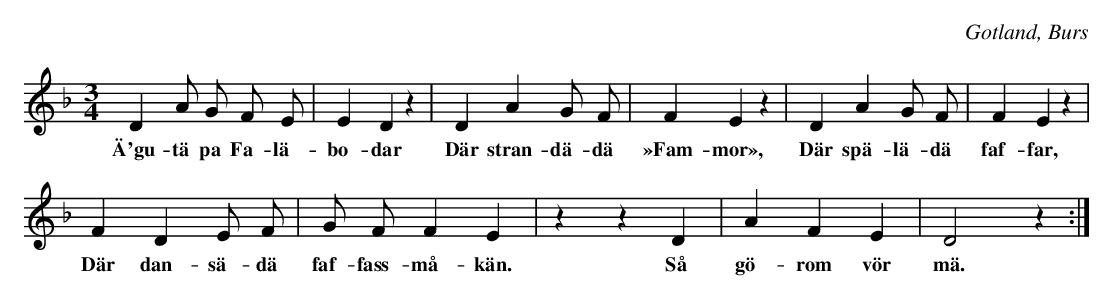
X:1
T:
O:Gotland, Burs
M:3/4
L:1/8
K:Dm
D2 A G F E|E2 D2 z2|D2 A2 G F|F2 E2 z2|D2 A2 G F|F2 E2 z2|
w:\"A'gu-t\"a pa Fa-l\"a-bo-dar D\"ar stran-d\"a-d\"a »Fam-mor», D\"ar sp\"a-l\"a-d\"a faf-far,
F2 D2 E F|G F F2 E2|z2 z2 D2|A2 F2 E2|D4 z2:|
w:D\"ar dan-s\"a-d\"a faf-fass-m\aa-k\"an. S\aa g\"o-rom v\"or m\"a.
